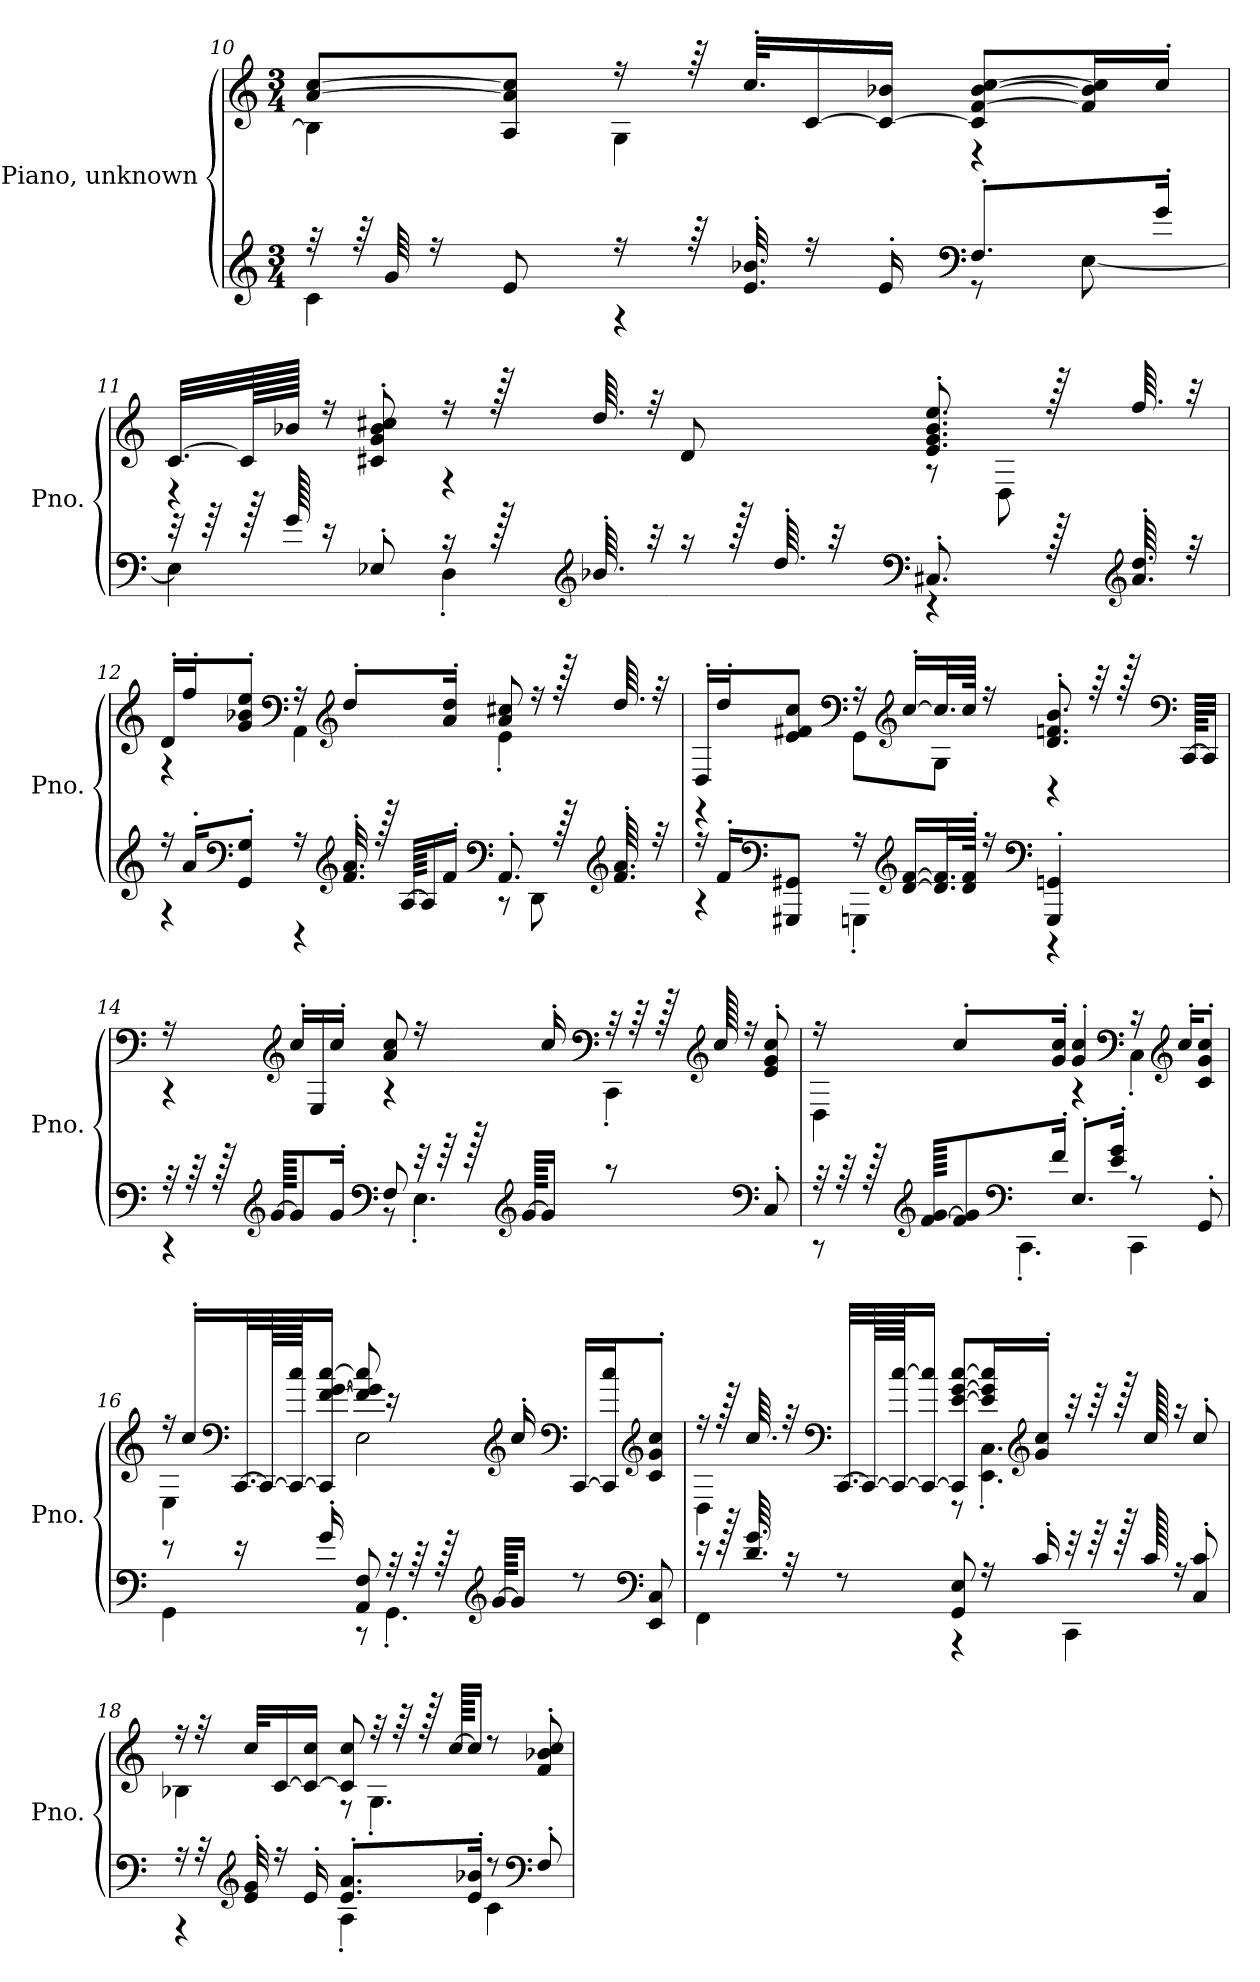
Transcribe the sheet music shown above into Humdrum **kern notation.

**kern	**kern
*part1	*part1
*staff2	*staff1
*I"Piano, unknown	*
*I'Pno.	*
!!LO:LB:g=z
*clefG2	*clefG2
*k[]	*k[]
*M3/4	*M3/4
=10	=10
*^	*^
32r	4c\	[8a/ [8cc/L	4B-\]
64r	.	.	.
64g/	.	.	.
16r	.	.	.
8e/	.	8A/ 8a/] 8cc/]J	.
16r	4r	16r	4G\
64r	.	64r	.
32.e/' 32.b-X/'	.	32.cc'/KLL	.
16r	.	[16c/	.
16e'/	.	16c/_ 16b-X/JJ	.
*clefF4	*	*	*
8.F'/L	8r	8c/] [8f/ [8b-/ [8cc/L	4r
.	[8E\	16f/] 16b-/] 16cc/]L	.
16g'/Jk	.	16cc'/JJ	.
!!LO:LB:g=z	!!
=11	=11	=11	=11
32r	4E\]	[32.c/LLL	4r
64r	.	.	.
128r	.	128c/LL]	.
128g/	.	128b-X/JJJJJ	.
16r	.	16r	.
8E-X'/	.	8c#X/' 8g/' 8b-/' 8cc#X/'	.
16r	4D'\	16r	4r
128r	.	128r	.
*clefG2	*	*	*
64.b-X'/	.	64.dd/	.
32r	.	32r	.
16r	.	8d/	.
128r	.	.	.
64.dd'/	.	.	.
32r	.	.	.
*clefF4	*	*	*
8.C#X'/	4r	8.e/' 8.g/' 8.b-/' 8.ee/'	8r
.	.	.	8D\
128r	.	128r	.
*clefG2	*	*	*
64.a/' 64.dd/'	.	64.ff/	.
32r	.	32r	.
!!LO:PB:g=z	!!
=12	=12	=12	=12
16r	4r	16d'/LL	4r
16a'/KL	.	16ff'/J	.
*clefF4	*	*	*
8GG/' 8G/'J	.	8g/' 8b-X/' 8ee/'J	.
*	*	*clefF4	*
16r	4r	16r	4AA\
*clefG2	*	*clefG2	*
32.f/' 32.a/'	.	8dd'/L	.
128r	.	.	.
[128A/KKKLL	.	.	.
16A/]	.	.	.
16f'/JJ	.	16a/' 16dd/'Jk	.
*clefF4	*	*	*
8.AA'/	8r	8a/ 8cc#X/	4e'\
.	8DD\	16r	.
128r	.	128r	.
*clefG2	*	*	*
64.f/' 64.a/'	.	64.dd/	.
32r	.	32r	.
!!LO:LB:g=z	!!
=13	=13	=13	=13
16r	4r	16D'/LL	4r
16f'/KL	.	16dd'/J	.
*clefF4	*	*	*
8GGG#X/ 8GG#X/J	.	8e/ 8f#X/ 8cc/J	.
*	*	*clefF4	*
16r	4GGGn'\	16r	8GG\L
*clefG2	*	*clefG2	*
[16d/ [16f/LL	.	[16cc'/LL	.
32.d/] 32.f/]L	.	32.cc/L]	8G\J
64d/' 64f/'JJJk	.	64cc/JJJk	.
16r	.	16r	.
*clefF4	*	*	*
4GGG/' 4GGn/'	4r	8.d/' 8.fn/' 8.b/'	4r
.	.	64r	.
.	.	128r	.
*	*	*clefF4	*
.	.	[128CC/KKLLL	.
.	.	32CC/JJJ]	.
!!LO:LB:g=z	!!
=14	=14	=14	=14
32r	4r	16r	4r
64r	.	.	.
128r	.	.	.
*clefG2	*	*	*
[128g/KKKKL	.	.	.
*	*	*clefG2	*
8g/]	.	16cc'/LL	.
.	.	16E/	.
16g'/Jk	.	16cc'/JJ	.
*clefF4	*	*	*
8F/	8r	8a/ 8cc/	4r
32r	4.E'\	16r	.
64r	.	.	.
128r	.	.	.
*clefG2	*	*	*
[128g/KKKLL	.	.	.
16g/JJ]	.	16cc'/	.
*	*	*clefF4	*
8r	.	32r	4CC'\
.	.	64r	.
.	.	128r	.
*	*	*clefG2	*
.	.	128cc/	.
.	.	16r	.
*clefF4	*	*	*
8C'/	.	8e/' 8g/' 8cc/'	.
!!LO:LB:g=z	!!
=15	=15	=15	=15
32r	8r	16r	4D\
64r	.	.	.
128r	.	.	.
*clefG2	*	*	*
[128f/ [128g/KKKKL	.	.	.
8f/] 8g/]	.	8cc'/L	.
*clefF4	*	*	*
.	4.CC'\	.	.
16f'/Jk	.	16g/' 16cc/'Jk	.
8.E'/L	.	4g/' 4cc/'	4r
16e/' 16g/'Jk	.	.	.
*	*	*clefF4	*
8r	4CC\	16r	4C'\
*	*	*clefG2	*
.	.	16cc'/KL	.
8GG'/	.	8c/' 8g/' 8cc/'J	.
!!LO:LB:g=z	!!
=16	=16	=16	=16
8r	4GG\	16r	4E\
.	.	16cc'/LL	.
*	*	*clefF4	*
16r	.	[32.CC/L	.
.	.	128CC/LL_	.
.	.	128CC/_ 128cc/JJJ	.
16g'/	.	16CC/] [16f/ [16g/ [16cc/JJ	.
8AA/ 8F/	8r	8f/] 8g/] 8cc/]	2E\
32r	4.GG'\	16r	.
64r	.	.	.
128r	.	.	.
*clefG2	*	*	*
[128g/KKKLL	.	.	.
*	*	*clefG2	*
16g/JJ]	.	16cc'/	.
*	*	*clefF4	*
8r	.	[16CC/LL	.
.	.	16CC/] 16cc/J	.
*clefF4	*	*clefG2	*
8EE/ 8C/	.	8c/' 8g/' 8cc/'J	.
!!LO:LB:g=z	!!
=17	=17	=17	=17
16r	4FF\	16r	4D\
128r	.	128r	.
64.d/ 64.g/	.	64.cc/	.
32r	.	32r	.
*	*	*clefF4	*
8r	.	[32.CC/LLL	.
.	.	128CC/LL_	.
.	.	128CC/_ [128cc/JJJ	.
.	.	16CC/_ 16cc/]JJ	.
8GG/ 8E/	4r	8CC/] [8e/ [8g/ [8cc/L	8r
16r	.	16e/] 16g/] 16cc/]L	4.EE\' 4.C\'
*	*	*clefG2	*
16c'/	.	16g/' 16cc/'JJ	.
32r	4CC\	32r	.
64r	.	64r	.
128r	.	128r	.
128c/	.	128cc/	.
16r	.	16r	.
8C/' 8c/'	.	8cc'/	.
!!LO:PB:g=z	!!
=18	=18	=18	=18
16r	4r	16r	4B-X\
32r	.	32r	.
*clefG2	*	*	*
32e/' 32g/'	.	32cc/KLL	.
16r	.	[16c/	.
16e'/	.	16c/_ 16cc/JJ	.
8.e/' 8.a/'L	4A'\	8c/] 8cc/	8r
.	.	32r	4.G'\
.	.	64r	.
.	.	128r	.
.	.	[128cc/KKKLL	.
16e/' 16b-X/'Jk	.	16cc/JJ]	.
8r	4c\	8r	.
*clefF4	*	*	*
8F'/	.	8f/' 8b-X/' 8cc/'	.
*v	*v	*	*
*	*v	*v
=	=
*-	*-
